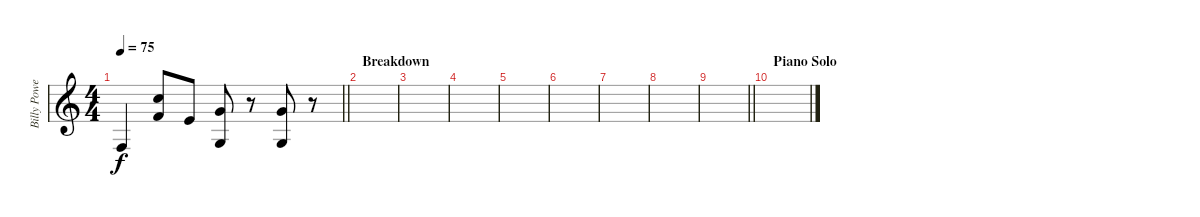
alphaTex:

\track ("Billy Powell - Organ" "Billy Powe") {instrument rockorgan}
\staff {score}
\tuning (E4 B3 G3 D3 A2 E2) {hide}
\ts (4 4)
\tempo 75
\clef g2
\barLineRight lightlight
\ks c
8.5.4{dy f} (13.2 10.3).8 9.3.8 (8.2 5.4).8 r.8 (8.2 5.4).8 r.8 |
\section ("" "Breakdown")
|
|
|
|
|
|
|
\barLineRight lightlight
|
\section ("" "Piano Solo")
